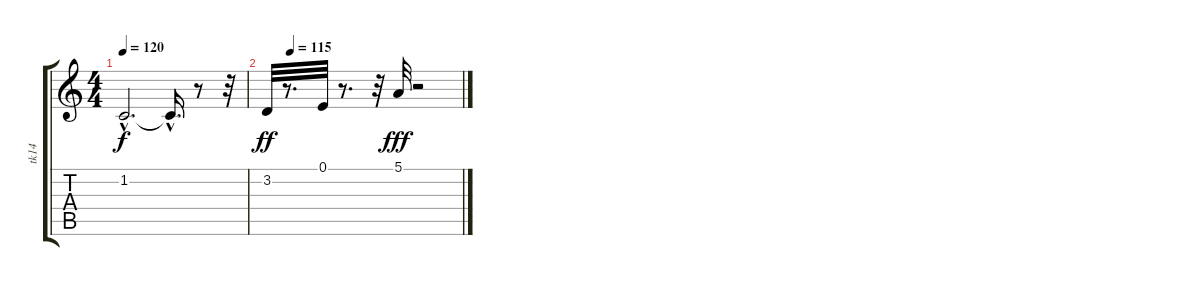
\track ("tk14" "tk14") {instrument choiraahs}
\staff {score tabs}
\tuning (E4 B3 G3 D3 A2 E2) {hide}
\ts (4 4)
\tempo 120
\clef g2
\ks c
1.2{hac t}.2{d dy f} 1.2{hac t}.16{d} r.8 r.32 |
\tempo (115 0.125)
3.2.32{dy ff} r.8{d} 0.1.32 r.8{d} r.32 5.1.32{dy fff} r.2
